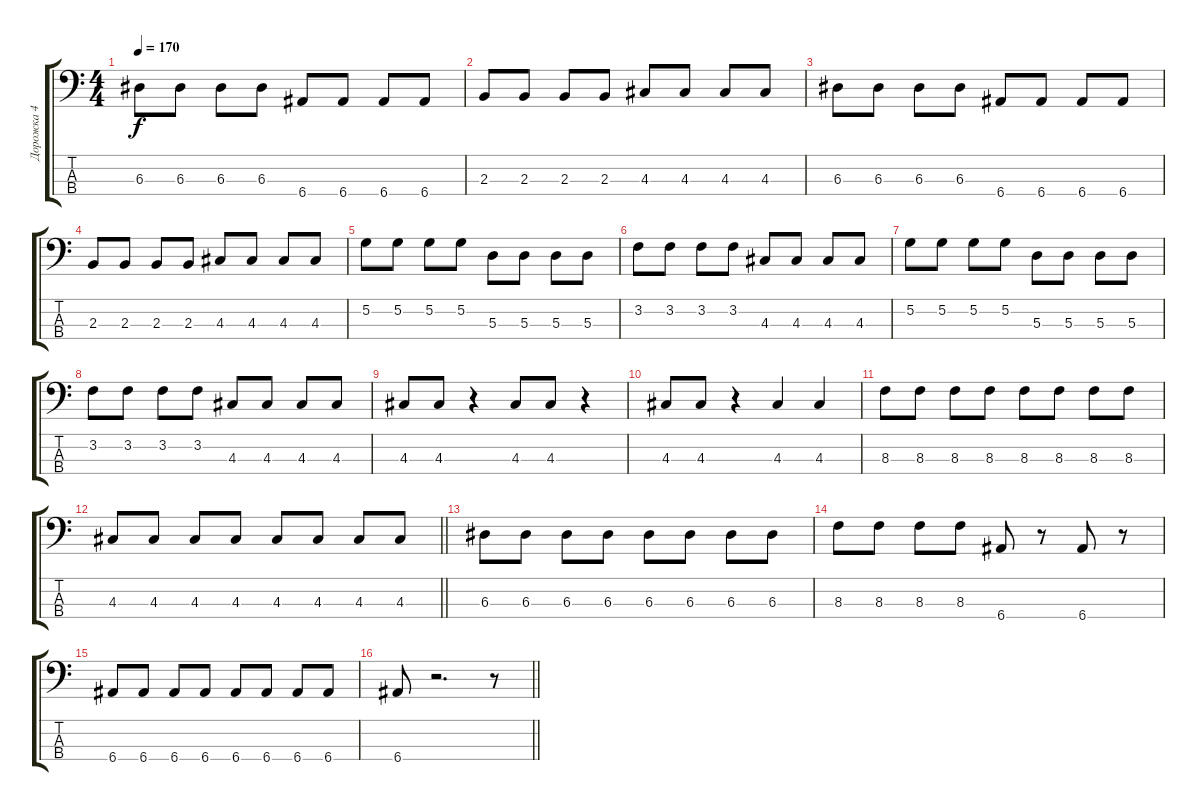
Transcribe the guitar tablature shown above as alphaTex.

\track ("Дорожка 4" "Дорожка 4") {instrument electricbassfinger}
\staff {score tabs}
\tuning (G2 D2 A1 E1) {hide}
\ts (4 4)
\tempo 170
\clef f4
\ks c
6.3.8{dy f} 6.3.8 6.3.8 6.3.8 6.4.8 6.4.8 6.4.8 6.4.8 |
2.3.8 2.3.8 2.3.8 2.3.8 4.3.8 4.3.8 4.3.8 4.3.8 |
6.3.8 6.3.8 6.3.8 6.3.8 6.4.8 6.4.8 6.4.8 6.4.8 |
2.3.8 2.3.8 2.3.8 2.3.8 4.3.8 4.3.8 4.3.8 4.3.8 |
5.2.8 5.2.8 5.2.8 5.2.8 5.3.8 5.3.8 5.3.8 5.3.8 |
3.2.8 3.2.8 3.2.8 3.2.8 4.3.8 4.3.8 4.3.8 4.3.8 |
5.2.8 5.2.8 5.2.8 5.2.8 5.3.8 5.3.8 5.3.8 5.3.8 |
3.2.8 3.2.8 3.2.8 3.2.8 4.3.8 4.3.8 4.3.8 4.3.8 |
4.3.8 4.3.8 r.4 4.3.8 4.3.8 r.4 |
4.3.8 4.3.8 r.4 4.3.4 4.3.4 |
8.3.8 8.3.8 8.3.8 8.3.8 8.3.8 8.3.8 8.3.8 8.3.8 |
\barLineRight lightlight
4.3.8 4.3.8 4.3.8 4.3.8 4.3.8 4.3.8 4.3.8 4.3.8 |
6.3.8 6.3.8 6.3.8 6.3.8 6.3.8 6.3.8 6.3.8 6.3.8 |
8.3.8 8.3.8 8.3.8 8.3.8 6.4.8 r.8 6.4.8 r.8 |
6.4.8 6.4.8 6.4.8 6.4.8 6.4.8 6.4.8 6.4.8 6.4.8 |
\barLineRight lightlight
6.4.8 r.2{d} r.8
